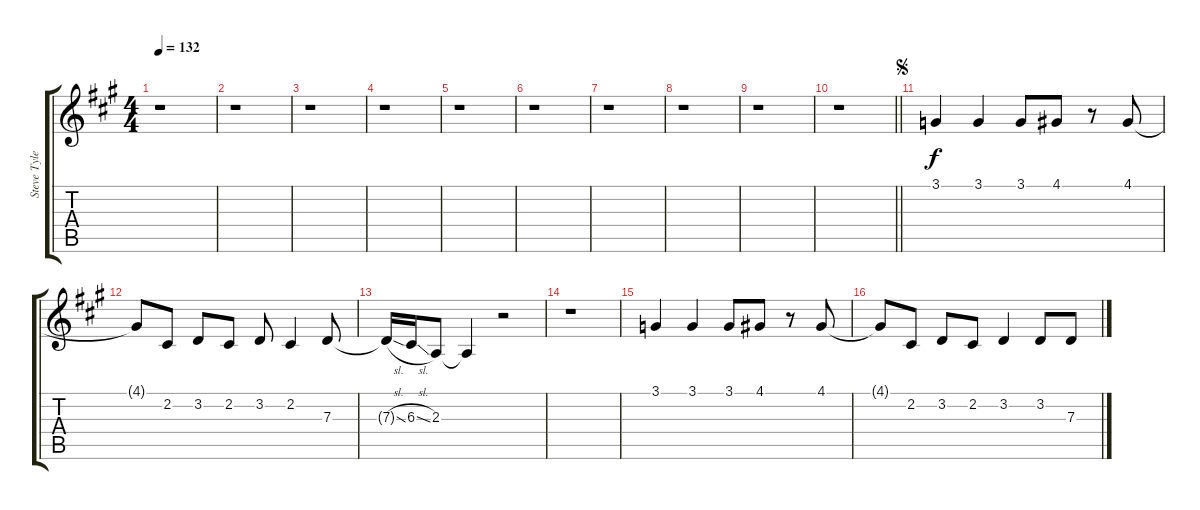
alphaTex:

\track ("Steve Tyler Vocals" "Steve Tyle") {instrument frenchhorn}
\staff {score tabs}
\tuning (E4 B3 G3 D3 A2 E2) {hide}
\ts (4 4)
\tempo 132
\clef g2
\ks a
r.1{dy f instrument frenchhorn} |
r.1 |
r.1 |
r.1 |
r.1 |
r.1 |
r.1 |
r.1 |
r.1 |
\barLineRight lightlight
r.1 |
\jump segno
3.1.4 3.1.4 3.1.8 4.1.8 r.8 4.1.8 |
4.1{t}.8 2.2.8 3.2.8 2.2.8 3.2.8 2.2.4 7.3.8 |
7.3{sl t}.16 6.3{sl}.16 2.3.8 2.3{t}.4 r.2 |
r.1 |
3.1.4 3.1.4 3.1.8 4.1.8 r.8 4.1.8 |
4.1{t}.8 2.2.8 3.2.8 2.2.8 3.2.4 3.2.8 7.3.8
